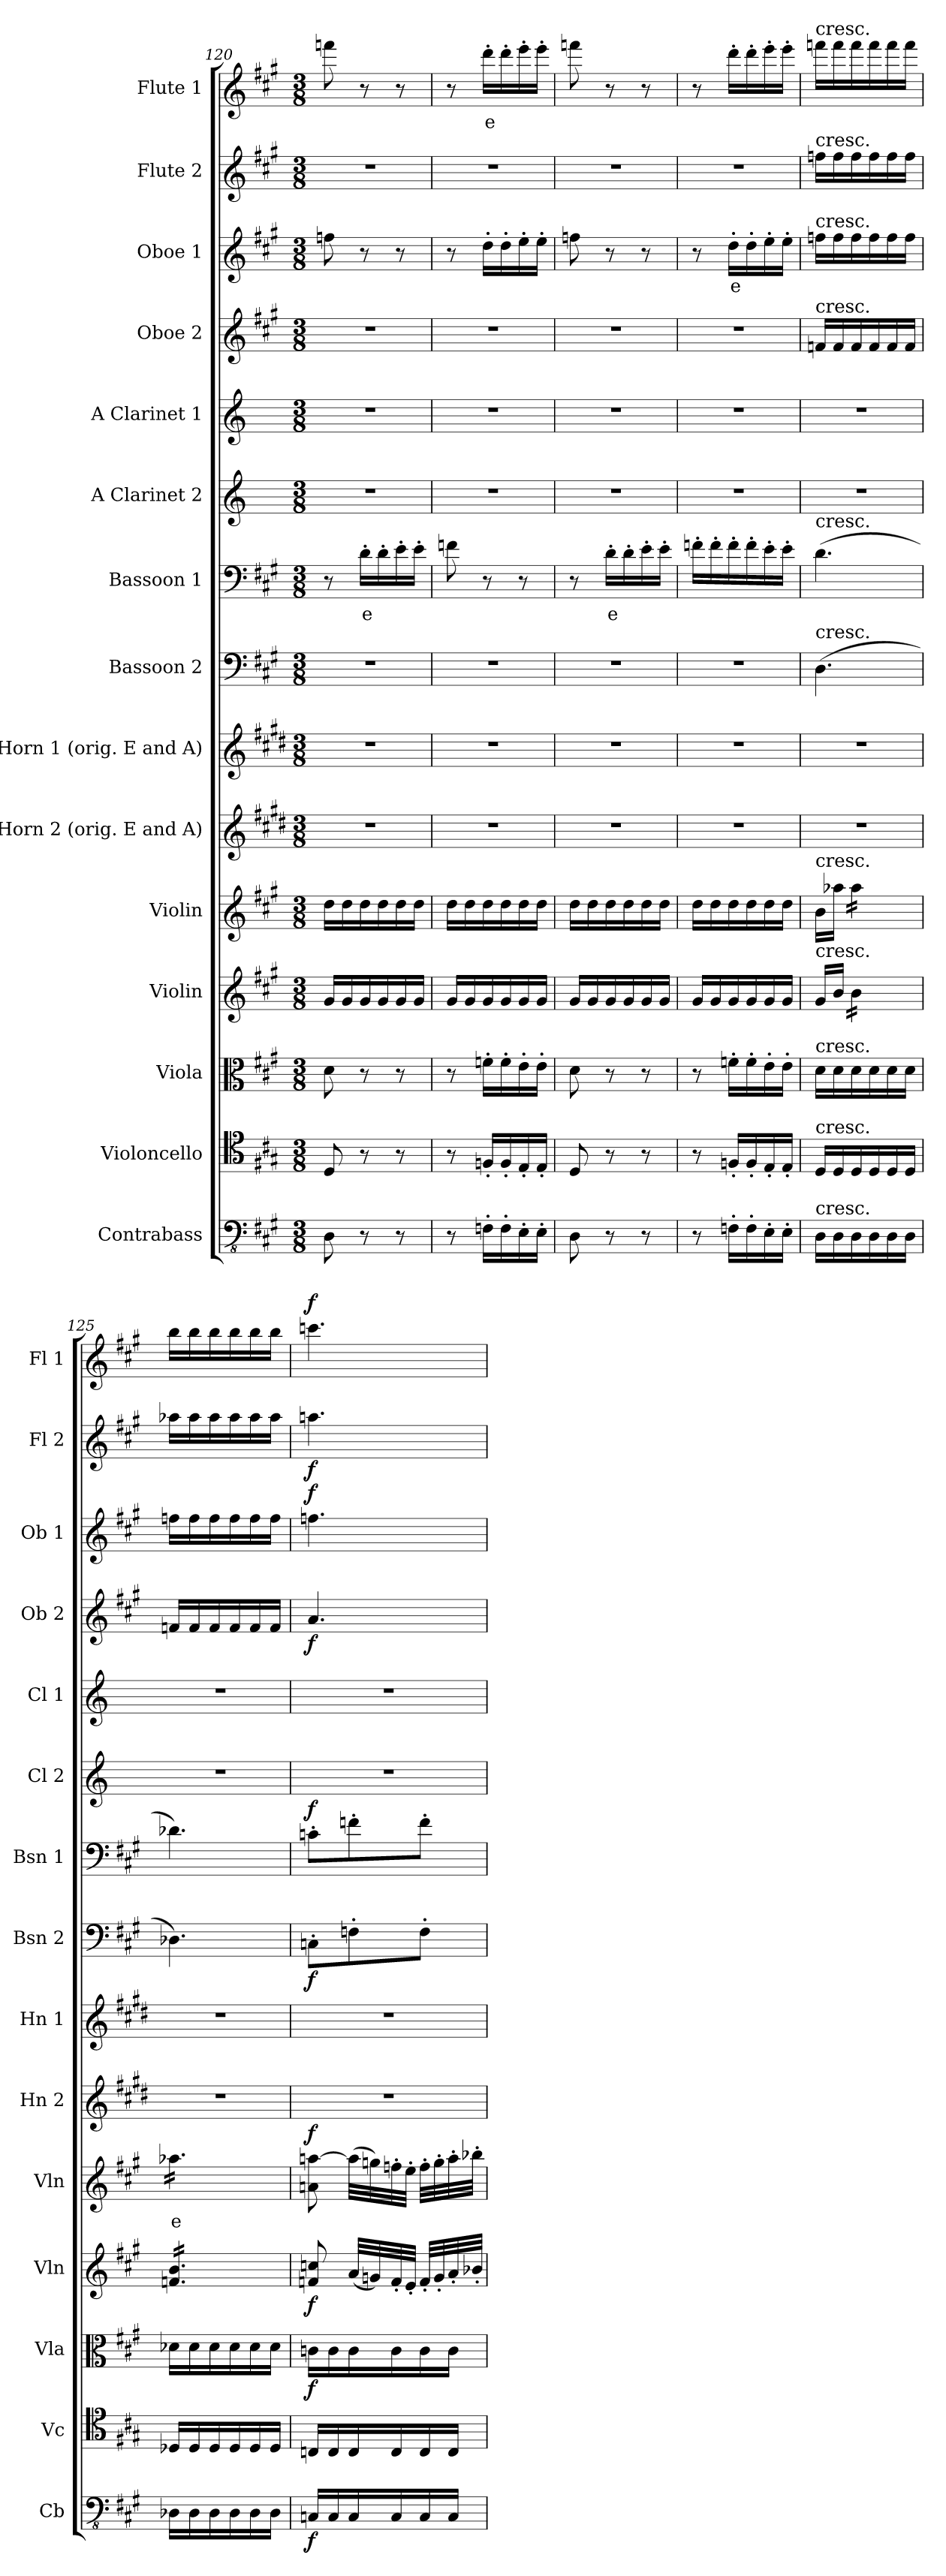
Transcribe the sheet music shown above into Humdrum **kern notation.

**kern	**dynam	**kern	**kern	**dynam	**kern	**dynam	**kern	**text	**dynam	**kern	**kern	**kern	**dynam	**kern	**text	**dynam	**kern	**kern	**kern	**dynam	**kern	**text	**dynam	**kern	**dynam	**kern	**text	**dynam
*part15	*part15	*part14	*part13	*part13	*part12	*part12	*part11	*part11	*part11	*part10	*part9	*part8	*part8	*part7	*part7	*part7	*part6	*part5	*part4	*part4	*part3	*part3	*part3	*part2	*part2	*part1	*part1	*part1
*staff15	*staff15	*staff14	*staff13	*staff13	*staff12	*staff12	*staff11	*staff11	*staff11	*staff10	*staff9	*staff8	*staff8	*staff7	*staff7	*staff7	*staff6	*staff5	*staff4	*staff4	*staff3	*staff3	*staff3	*staff2	*staff2	*staff1	*staff1	*staff1
*I"Contrabass	*	*I"Violoncello	*I"Viola	*	*I"Violin	*	*I"Violin	*	*	*I"F Horn 2 (orig. E and A)	*I"F Horn 1 (orig. E and A)	*I"Bassoon 2	*	*I"Bassoon 1	*	*	*I"A Clarinet 2	*I"A Clarinet 1	*I"Oboe 2	*	*I"Oboe 1	*	*	*I"Flute 2	*	*I"Flute 1	*	*
*I'Cb	*	*I'Vc	*I'Vla	*	*I'Vln	*	*I'Vln	*	*	*I'Hn 2	*I'Hn 1	*I'Bsn 2	*	*I'Bsn 1	*	*	*I'Cl 2	*I'Cl 1	*I'Ob 2	*	*I'Ob 1	*	*	*I'Fl 2	*	*I'Fl 1	*	*
!!LO:PB:g=z
*clefFv4	*	*clefC4	*clefC3	*	*clefG2	*	*clefG2	*	*	*clefG2	*clefG2	*clefF4	*	*clefF4	*	*	*clefG2	*clefG2	*clefG2	*	*clefG2	*	*	*clefG2	*	*clefG2	*	*
*	*	*	*	*	*	*	*	*	*	*ITrd4c7	*ITrd4c7	*	*	*	*	*	*ITrd2c3	*ITrd2c3	*	*	*	*	*	*	*	*	*	*
*k[f#c#g#]	*	*k[f#c#g#]	*k[f#c#g#]	*	*k[f#c#g#]	*	*k[f#c#g#]	*	*	*k[f#c#g#]	*k[f#c#g#]	*k[f#c#g#]	*	*k[f#c#g#]	*	*	*k[f#c#g#]	*k[f#c#g#]	*k[f#c#g#]	*	*k[f#c#g#]	*	*	*k[f#c#g#]	*	*k[f#c#g#]	*	*
*M3/8	*	*M3/8	*M3/8	*	*M3/8	*	*M3/8	*	*	*M3/8	*M3/8	*M3/8	*	*M3/8	*	*	*M3/8	*M3/8	*M3/8	*	*M3/8	*	*	*M3/8	*	*M3/8	*	*
=120	=120	=120	=120	=120	=120	=120	=120	=120	=120	=120	=120	=120	=120	=120	=120	=120	=120	=120	=120	=120	=120	=120	=120	=120	=120	=120	=120	=120
8DD\	.	8D/	8d\	.	16g#/LL	.	16dd\LL	.	.	4.r	4.r	4.r	.	8r	.	.	4.r	4.r	4.r	.	8ffn\	.	.	4.r	.	8fffn\	.	.
.	.	.	.	.	16g#/	.	16dd\	.	.	.	.	.	.	.	.	.	.	.	.	.	.	.	.	.	.	.	.	.
!	!	!	!	!	!	!	!	!	!	!	!	!	!	!	!LO:LY:b:color=#FF0000	!	!	!	!	!	!	!	!	!	!	!	!	!
8r	.	8r	8r	.	16g#/	.	16dd\	.	.	.	.	.	.	16d'\LL	e	.	.	.	.	.	8r	.	.	.	.	8r	.	.
.	.	.	.	.	16g#/	.	16dd\	.	.	.	.	.	.	16d'\	.	.	.	.	.	.	.	.	.	.	.	.	.	.
8r	.	8r	8r	.	16g#/	.	16dd\	.	.	.	.	.	.	16e'\	.	.	.	.	.	.	8r	.	.	.	.	8r	.	.
.	.	.	.	.	16g#/JJ	.	16dd\JJ	.	.	.	.	.	.	16e'\JJ	.	.	.	.	.	.	.	.	.	.	.	.	.	.
=121	=121	=121	=121	=121	=121	=121	=121	=121	=121	=121	=121	=121	=121	=121	=121	=121	=121	=121	=121	=121	=121	=121	=121	=121	=121	=121	=121	=121
8r	.	8r	8r	.	16g#/LL	.	16dd\LL	.	.	4.r	4.r	4.r	.	8fn\	.	.	4.r	4.r	4.r	.	8r	.	.	4.r	.	8r	.	.
.	.	.	.	.	16g#/	.	16dd\	.	.	.	.	.	.	.	.	.	.	.	.	.	.	.	.	.	.	.	.	.
!	!	!	!	!	!	!	!	!	!	!	!	!	!	!	!	!	!	!	!	!	!	!	!	!	!	!	!LO:LY:b:color=#FF0000	!
16FFn'\LL	.	16Fn'/LL	16fn'\LL	.	16g#/	.	16dd\	.	.	.	.	.	.	8r	.	.	.	.	.	.	16dd'\LL	.	.	.	.	16ddd'\LL	e	.
16FF'\	.	16F'/	16f'\	.	16g#/	.	16dd\	.	.	.	.	.	.	.	.	.	.	.	.	.	16dd'\	.	.	.	.	16ddd'\	.	.
16EE'\	.	16E'/	16e'\	.	16g#/	.	16dd\	.	.	.	.	.	.	8r	.	.	.	.	.	.	16ee'\	.	.	.	.	16eee'\	.	.
16EE'\JJ	.	16E'/JJ	16e'\JJ	.	16g#/JJ	.	16dd\JJ	.	.	.	.	.	.	.	.	.	.	.	.	.	16ee'\JJ	.	.	.	.	16eee'\JJ	.	.
=122	=122	=122	=122	=122	=122	=122	=122	=122	=122	=122	=122	=122	=122	=122	=122	=122	=122	=122	=122	=122	=122	=122	=122	=122	=122	=122	=122	=122
8DD\	.	8D/	8d\	.	16g#/LL	.	16dd\LL	.	.	4.r	4.r	4.r	.	8r	.	.	4.r	4.r	4.r	.	8ffn\	.	.	4.r	.	8fffn\	.	.
.	.	.	.	.	16g#/	.	16dd\	.	.	.	.	.	.	.	.	.	.	.	.	.	.	.	.	.	.	.	.	.
!	!	!	!	!	!	!	!	!	!	!	!	!	!	!	!LO:LY:b:color=#FF0000	!	!	!	!	!	!	!	!	!	!	!	!	!
8r	.	8r	8r	.	16g#/	.	16dd\	.	.	.	.	.	.	16d'\LL	e	.	.	.	.	.	8r	.	.	.	.	8r	.	.
.	.	.	.	.	16g#/	.	16dd\	.	.	.	.	.	.	16d'\	.	.	.	.	.	.	.	.	.	.	.	.	.	.
8r	.	8r	8r	.	16g#/	.	16dd\	.	.	.	.	.	.	16e'\	.	.	.	.	.	.	8r	.	.	.	.	8r	.	.
.	.	.	.	.	16g#/JJ	.	16dd\JJ	.	.	.	.	.	.	16e'\JJ	.	.	.	.	.	.	.	.	.	.	.	.	.	.
=123	=123	=123	=123	=123	=123	=123	=123	=123	=123	=123	=123	=123	=123	=123	=123	=123	=123	=123	=123	=123	=123	=123	=123	=123	=123	=123	=123	=123
8r	.	8r	8r	.	16g#/LL	.	16dd\LL	.	.	4.r	4.r	4.r	.	16fn'\LL	.	.	4.r	4.r	4.r	.	8r	.	.	4.r	.	8r	.	.
.	.	.	.	.	16g#/	.	16dd\	.	.	.	.	.	.	16f'\	.	.	.	.	.	.	.	.	.	.	.	.	.	.
!	!	!	!	!	!	!	!	!	!	!	!	!	!	!	!	!	!	!	!	!	!	!LO:LY:b:color=#FF0000	!	!	!	!	!	!
16FFn'\LL	.	16Fn'/LL	16fn'\LL	.	16g#/	.	16dd\	.	.	.	.	.	.	16f'\	.	.	.	.	.	.	16dd'\LL	e	.	.	.	16ddd'\LL	.	.
16FF'\	.	16F'/	16f'\	.	16g#/	.	16dd\	.	.	.	.	.	.	16f'\	.	.	.	.	.	.	16dd'\	.	.	.	.	16ddd'\	.	.
16EE'\	.	16E'/	16e'\	.	16g#/	.	16dd\	.	.	.	.	.	.	16e'\	.	.	.	.	.	.	16ee'\	.	.	.	.	16eee'\	.	.
16EE'\JJ	.	16E'/JJ	16e'\JJ	.	16g#/JJ	.	16dd\JJ	.	.	.	.	.	.	16e'\JJ	.	.	.	.	.	.	16ee'\JJ	.	.	.	.	16eee'\JJ	.	.
=124	=124	=124	=124	=124	=124	=124	=124	=124	=124	=124	=124	=124	=124	=124	=124	=124	=124	=124	=124	=124	=124	=124	=124	=124	=124	=124	=124	=124
!	!	!	!	!	!	!	!	!	!	!	!	!	!	!	!	!	!	!	!	!	!	!	!	!	!	!LO:TX:a:t=cresc.	!	!
!	!	!	!	!	!	!	!	!	!	!	!	!	!	!	!	!	!	!	!	!	!	!	!	!LO:TX:a:t=cresc.	!	!	!	!
!	!	!	!	!	!	!	!	!	!	!	!	!	!	!	!	!	!	!	!	!	!LO:TX:a:t=cresc.	!	!	!	!	!	!	!
!	!	!	!	!	!	!	!	!	!	!	!	!	!	!	!	!	!	!	!LO:TX:a:t=cresc.	!	!	!	!	!	!	!	!	!
!	!	!	!	!	!	!	!	!	!	!	!	!	!	!LO:TX:a:t=cresc.	!	!	!	!	!	!	!	!	!	!	!	!	!	!
!	!	!	!	!	!	!	!	!	!	!	!	!LO:TX:a:t=cresc.	!	!	!	!	!	!	!	!	!	!	!	!	!	!	!	!
!	!	!	!	!	!	!	!LO:TX:a:t=cresc.	!	!	!	!	!	!	!	!	!	!	!	!	!	!	!	!	!	!	!	!	!
!	!	!	!	!	!LO:TX:a:t=cresc.	!	!	!	!	!	!	!	!	!	!	!	!	!	!	!	!	!	!	!	!	!	!	!
!	!	!	!LO:TX:a:t=cresc.	!	!	!	!	!	!	!	!	!	!	!	!	!	!	!	!	!	!	!	!	!	!	!	!	!
!	!	!LO:TX:a:t=cresc.	!	!	!	!	!	!	!	!	!	!	!	!	!	!	!	!	!	!	!	!	!	!	!	!	!	!
!LO:TX:a:t=cresc.	!	!	!	!	!	!	!	!	!	!	!	!	!	!	!	!	!	!	!	!	!	!	!	!	!	!	!	!
16DD\LL	.	16D/LL	16d\LL	.	16g#/LL	.	16b\LL	.	.	4.r	4.r	(>4.D\	.	(>4.d\	.	.	4.r	4.r	16fn/LL	.	16ffn\LL	.	.	16ffn\LL	.	16fffn\LL	.	.
16DD\	.	16D/	16d\	.	16b/JJ	.	16aa-X\JJ	.	.	.	.	.	.	.	.	.	.	.	16f/	.	16ff\	.	.	16ff\	.	16fff\	.	.
*	*	*	*	*	*tremolo	*	*	*	*	*	*	*	*	*	*	*	*	*	*	*	*	*	*	*	*	*	*	*
*	*	*	*	*	*	*	*tremolo	*	*	*	*	*	*	*	*	*	*	*	*	*	*	*	*	*	*	*	*	*
16DD\	.	16D/	16d\	.	16b\LL	.	16aa-\LL	.	.	.	.	.	.	.	.	.	.	.	16f/	.	16ff\	.	.	16ff\	.	16fff\	.	.
16DD\	.	16D/	16d\	.	16b\	.	16aa-\	.	.	.	.	.	.	.	.	.	.	.	16f/	.	16ff\	.	.	16ff\	.	16fff\	.	.
16DD\	.	16D/	16d\	.	16b\	.	16aa-\	.	.	.	.	.	.	.	.	.	.	.	16f/	.	16ff\	.	.	16ff\	.	16fff\	.	.
16DD\JJ	.	16D/JJ	16d\JJ	.	16b\JJ	.	16aa-\JJ	.	.	.	.	.	.	.	.	.	.	.	16f/JJ	.	16ff\JJ	.	.	16ff\JJ	.	16fff\JJ	.	.
=125	=125	=125	=125	=125	=125	=125	=125	=125	=125	=125	=125	=125	=125	=125	=125	=125	=125	=125	=125	=125	=125	=125	=125	=125	=125	=125	=125	=125
!	!	!	!	!	!	!	!	!LO:LY:b:color=#FF0000	!	!	!	!	!	!	!	!	!	!	!	!	!	!	!	!	!	!	!	!
16DD-X\LL	.	16D-X/LL	16d-X\LL	.	16fn/ 16b/LL	.	16aa-X\LL	e	.	4.r	4.r	4.D-X\)	.	4.d-X\)	.	.	4.r	4.r	16fn/LL	.	16ffn\LL	.	.	16aa-X\LL	.	16bb\LL	.	.
16DD-\	.	16D-/	16d-\	.	16fn/ 16b/	.	16aa-X\	.	.	.	.	.	.	.	.	.	.	.	16f/	.	16ff\	.	.	16aa-\	.	16bb\	.	.
16DD-\	.	16D-/	16d-\	.	16fn/ 16b/	.	16aa-X\	.	.	.	.	.	.	.	.	.	.	.	16f/	.	16ff\	.	.	16aa-\	.	16bb\	.	.
16DD-\	.	16D-/	16d-\	.	16fn/ 16b/	.	16aa-X\	.	.	.	.	.	.	.	.	.	.	.	16f/	.	16ff\	.	.	16aa-\	.	16bb\	.	.
16DD-\	.	16D-/	16d-\	.	16fn/ 16b/	.	16aa-X\	.	.	.	.	.	.	.	.	.	.	.	16f/	.	16ff\	.	.	16aa-\	.	16bb\	.	.
16DD-\JJ	.	16D-/JJ	16d-\JJ	.	16fn/ 16b/JJ	.	16aa-X\JJ	.	.	.	.	.	.	.	.	.	.	.	16f/JJ	.	16ff\JJ	.	.	16aa-\JJ	.	16bb\JJ	.	.
*	*	*	*	*	*	*	*Xtremolo	*	*	*	*	*	*	*	*	*	*	*	*	*	*	*	*	*	*	*	*	*
*	*	*	*	*	*Xtremolo	*	*	*	*	*	*	*	*	*	*	*	*	*	*	*	*	*	*	*	*	*	*	*
=126	=126	=126	=126	=126	=126	=126	=126	=126	=126	=126	=126	=126	=126	=126	=126	=126	=126	=126	=126	=126	=126	=126	=126	=126	=126	=126	=126	=126
!	!LO:DY:b	!	!	!LO:DY:b	!	!LO:DY:b	!	!	!LO:DY:b	!	!	!	!LO:DY:b	!	!	!LO:DY:b	!	!	!	!LO:DY:b	!	!	!LO:DY:b	!	!LO:DY:b	!	!	!LO:DY:b
16CCn/LL	f	16Cn/LL	16cn\LL	f	8fn/ 8ccn/	f	8an\ [8aan\	.	f	4.r	4.r	8Cn'\L	f	8cn'\L	.	f	4.r	4.r	4.a/	f	4.ffn\	.	f	4.aan\	f	4.cccn\	.	f
16CC/	.	16C/	16c\	.	.	.	.	.	.	.	.	.	.	.	.	.	.	.	.	.	.	.	.	.	.	.	.	.
16CC/	.	16C/	16c\	.	(<32a/LLL	.	(>32aa\LLL]	.	.	.	.	8Fn'\	.	8fn'\	.	.	.	.	.	.	.	.	.	.	.	.	.	.
.	.	.	.	.	32gn/)	.	32ggn\)	.	.	.	.	.	.	.	.	.	.	.	.	.	.	.	.	.	.	.	.	.
16CC/	.	16C/	16c\	.	32f'/	.	32ffn'\	.	.	.	.	.	.	.	.	.	.	.	.	.	.	.	.	.	.	.	.	.
.	.	.	.	.	32e'/JJJ	.	32ee'\JJJ	.	.	.	.	.	.	.	.	.	.	.	.	.	.	.	.	.	.	.	.	.
16CC/	.	16C/	16c\	.	32f'/LLL	.	32ff'\LLL	.	.	.	.	8F'\J	.	8f'\J	.	.	.	.	.	.	.	.	.	.	.	.	.	.
.	.	.	.	.	32g'/	.	32gg'\	.	.	.	.	.	.	.	.	.	.	.	.	.	.	.	.	.	.	.	.	.
16CC/JJ	.	16C/JJ	16c\JJ	.	32a'/	.	32aa'\	.	.	.	.	.	.	.	.	.	.	.	.	.	.	.	.	.	.	.	.	.
.	.	.	.	.	32b-X'/JJJ	.	32bb-X'\JJJ	.	.	.	.	.	.	.	.	.	.	.	.	.	.	.	.	.	.	.	.	.
=	=	=	=	=	=	=	=	=	=	=	=	=	=	=	=	=	=	=	=	=	=	=	=	=	=	=	=	=
*-	*-	*-	*-	*-	*-	*-	*-	*-	*-	*-	*-	*-	*-	*-	*-	*-	*-	*-	*-	*-	*-	*-	*-	*-	*-	*-	*-	*-
